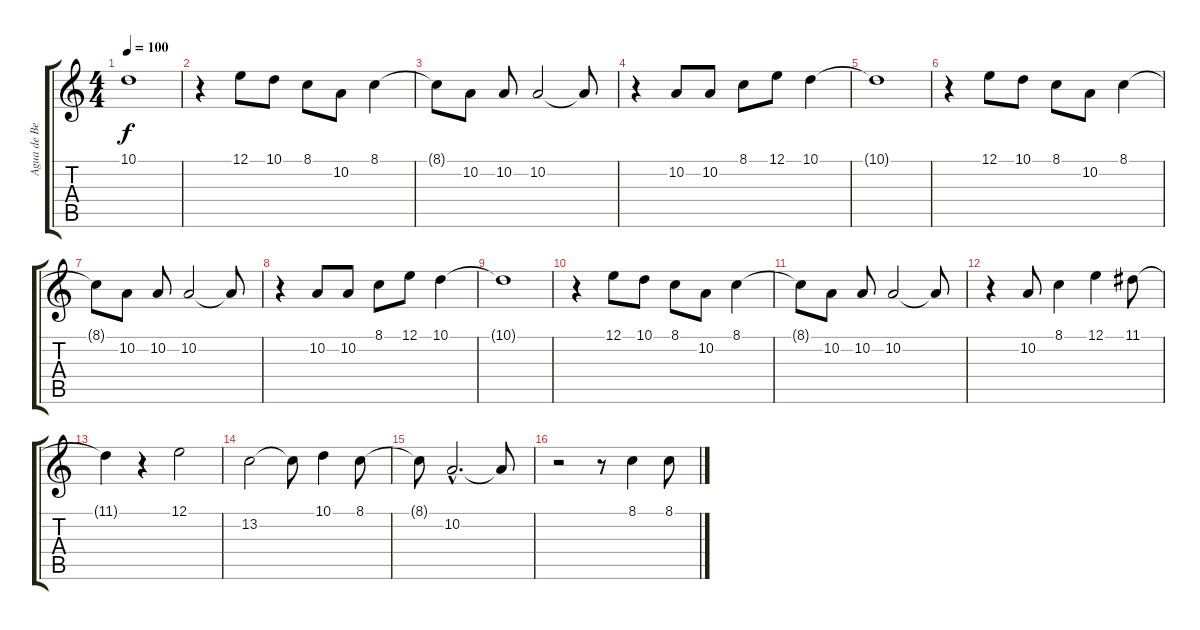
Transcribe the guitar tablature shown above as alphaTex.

\track ("Agua de Beber" "Agua de Be") {instrument flute}
\staff {score tabs}
\tuning (E4 B3 G3 D3 A2 E2) {hide}
\ts (4 4)
\tempo 100
\clef g2
\ks c
10.1{t}.1{dy f} |
r.4 12.1.8 10.1.8 8.1.8 10.2.8 8.1.4 |
8.1{t}.8 10.2.8 10.2.8 10.2.2 10.2{t}.8 |
r.4 10.2.8 10.2.8 8.1.8 12.1.8 10.1.4 |
10.1{t}.1 |
r.4 12.1.8 10.1.8 8.1.8 10.2.8 8.1.4 |
8.1{t}.8 10.2.8 10.2.8 10.2.2 10.2{t}.8 |
r.4 10.2.8 10.2.8 8.1.8 12.1.8 10.1.4 |
10.1{t}.1 |
r.4 12.1.8 10.1.8 8.1.8 10.2.8 8.1.4 |
8.1{t}.8 10.2.8 10.2.8 10.2.2 10.2{t}.8 |
r.4 10.2.8 8.1.4 12.1.4 11.1.8 |
11.1{t}.4 r.4 12.1.2 |
13.2.2 13.2{t}.8 10.1.4 8.1.8 |
8.1{t}.8 10.2{hac}.2{d} 10.2{t}.8 |
r.2 r.8 8.1.4 8.1.8
